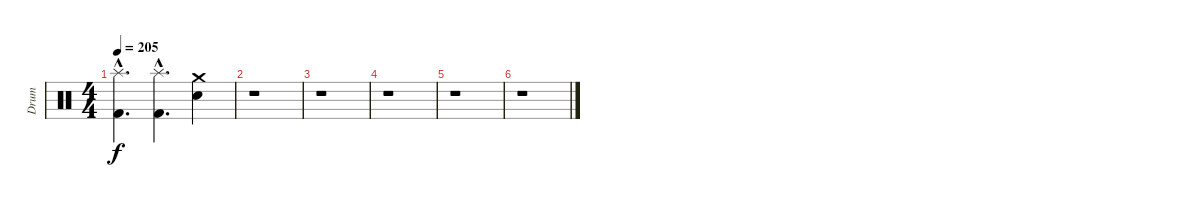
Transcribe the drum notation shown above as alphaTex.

\track ("Drum" "Drum") {instrument percussion}
\staff {score}
\articulation defaults
\ts (4 4)
\tempo 205
\clef neutral
\ks c
("Splash (hit)"{hac} "Kick (hit) 2"{hac}).4{d dy f} ("Splash (hit)"{hac} "Kick (hit) 2"{hac}).4{d} ("Crash medium (hit)" "Snare (hit) 2").4 |
r.1 |
r.1 |
r.1 |
r.1 |
r.1
